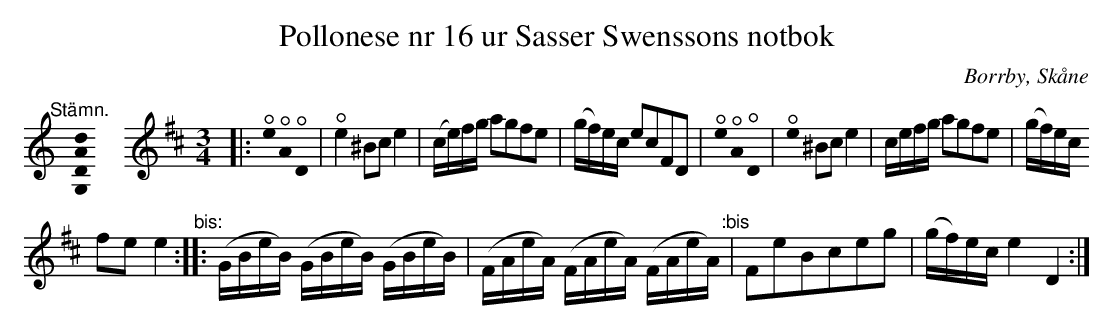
X:1
T:Pollonese nr 16 ur Sasser Swenssons notbok
O:Borrby, Skåne
M:none
L:1/8
K:D
[K:C]
"@-20,30 Stämn."[G,DAd]0 \
[K:D clef=treble] \
[M:3/4] \
|: !open! e02 !open! A02 !open! D02 | !open! e2 ^Bc e2 | (c/e/)f/g/ agfe | (g/f/)e/c/ ecFD | !open! e02 !open! A02 !open! D02 | !open! e02 ^Bc e2 | c/e/f/g/ agfe | (g/f/)e/c/
  fe e2 "^bis:" :: (G/B/e/B/) (G/B/e/B/) (G/B/e/B/) | (F/A/e/A/) (F/A/e/A/) (F/A/e/A/) "^:bis" | FeBceg | (g/f/)e/c/ e2 D2 :|
